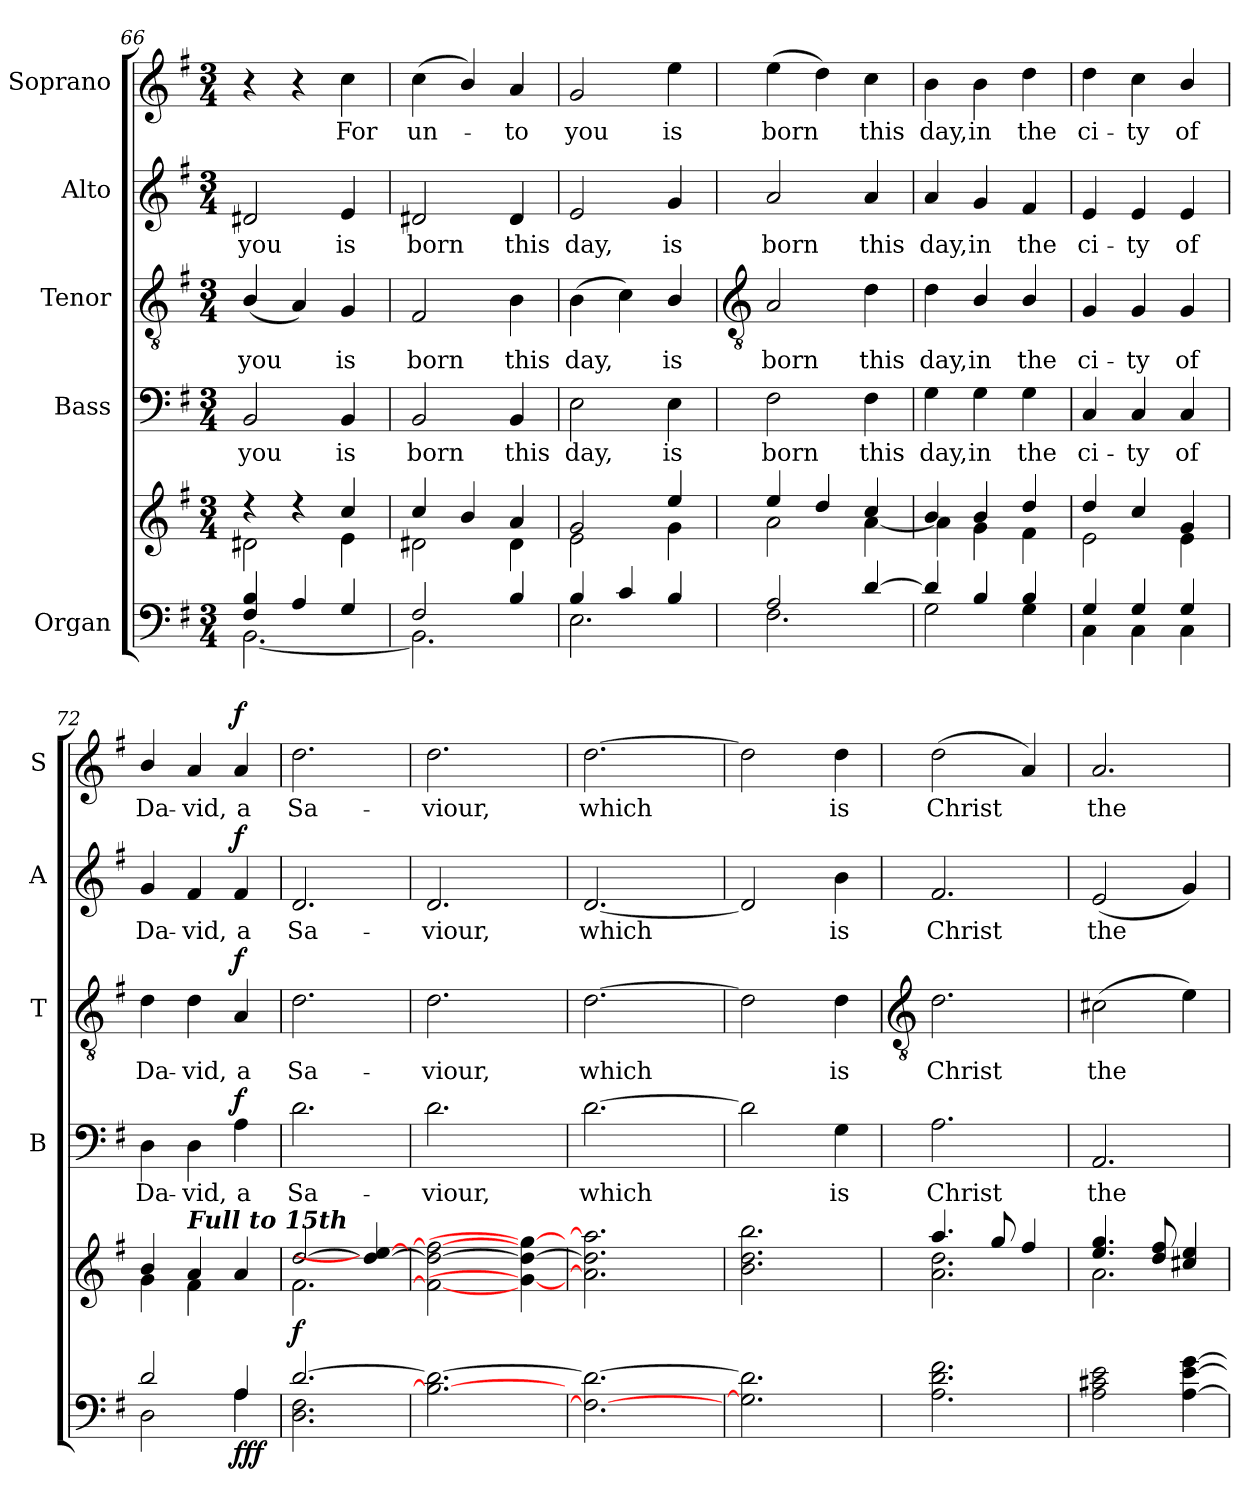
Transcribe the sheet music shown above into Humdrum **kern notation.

**kern	**kern	**dynam	**kern	**text	**dynam	**kern	**text	**dynam	**kern	**text	**dynam	**kern	**text	**dynam
*part5	*part5	*part5	*part4	*part4	*part4	*part3	*part3	*part3	*part2	*part2	*part2	*part1	*part1	*part1
*staff6	*staff5	*staff5/6	*staff4	*staff4	*staff4	*staff3	*staff3	*staff3	*staff2	*staff2	*staff2	*staff1	*staff1	*staff1
*I"Organ	*	*	*I"Bass	*	*	*I"Tenor	*	*	*I"Alto	*	*	*I"Soprano	*	*
*	*	*	*I'B	*	*	*I'T	*	*	*I'A	*	*	*I'S	*	*
*clefF4	*clefG2	*	*clefF4	*	*	*clefGv2	*	*	*clefG2	*	*	*clefG2	*	*
*k[f#]	*k[f#]	*	*k[f#]	*	*	*k[f#]	*	*	*k[f#]	*	*	*k[f#]	*	*
*G:	*G:	*	*G:	*	*	*G:	*	*	*G:	*	*	*G:	*	*
*M3/4	*M3/4	*	*M3/4	*	*	*M3/4	*	*	*M3/4	*	*	*M3/4	*	*
=66	=66	=66	=66	=66	=66	=66	=66	=66	=66	=66	=66	=66	=66	=66
*^	*^	*	*	*	*	*	*	*	*	*	*	*	*	*
!	!	!	!	!	!	!LO:LY:b	!	!	!LO:LY:b	!	!	!LO:LY:b	!	!	!	!
4F#/ 4B/	[2.BB\	4r	2d#X\	.	2BB/	you	.	(<4B/	you	.	2d#X/	you	.	4r	.	.
4A/	.	4r	.	.	.	.	.	4A/)	.	.	.	.	.	4r	.	.
!	!	!	!	!	!	!LO:LY:b	!	!	!LO:LY:b	!	!	!LO:LY:b	!	!	!LO:LY:b	!
4G/	.	4cc/	4e\	.	4BB/	is	.	4G/	is	.	4e/	is	.	4cc\	For	.
=67	=67	=67	=67	=67	=67	=67	=67	=67	=67	=67	=67	=67	=67	=67	=67	=67
!	!	!	!	!	!	!LO:LY:b	!	!	!LO:LY:b	!	!	!LO:LY:b	!	!	!LO:LY:b	!
2F#/	2.BB\]	4cc/	2d#X\	.	2BB/	born	.	2F#/	born	.	2d#X/	born	.	(<4cc\	un-	.
.	.	4b/	.	.	.	.	.	.	.	.	.	.	.	4b/)	.	.
!	!	!	!	!	!	!LO:LY:b	!	!	!LO:LY:b	!	!	!LO:LY:b	!	!	!LO:LY:b	!
4B/	.	4a/	4d#\	.	4BB/	this	.	4B\	this	.	4d#/	this	.	4a/	to	.
=68	=68	=68	=68	=68	=68	=68	=68	=68	=68	=68	=68	=68	=68	=68	=68	=68
!	!	!	!	!	!	!LO:LY:b	!	!	!LO:LY:b	!	!	!LO:LY:b	!	!	!LO:LY:b	!
4B/	2.E\	2g/	2e\	.	2E\	day,	.	(>4B\	day,	.	2e/	day,	.	2g/	you	.
4c/	.	.	.	.	.	.	.	4c\)	.	.	.	.	.	.	.	.
!	!	!	!	!	!	!LO:LY:b	!	!	!LO:LY:b	!	!	!LO:LY:b	!	!	!LO:LY:b	!
4B/	.	4ee/	4g\	.	4E\	is	.	4B/	is	.	4g/	is	.	4ee\	is	.
!!LO:LB:g=z
=69	=69	=69	=69	=69	=69	=69	=69	=69	=69	=69	=69	=69	=69	=69	=69	=69
*	*	*	*	*	*	*	*	*clefGv2	*	*	*	*	*	*	*	*
!	!	!	!	!	!	!LO:LY:b	!	!	!LO:LY:b	!	!	!LO:LY:b	!	!	!LO:LY:b	!
2A/	2.F#\	4ee/	2a\	.	2F#\	born	.	2A/	born	.	2a/	born	.	(>4ee\	born	.
.	.	4dd/	.	.	.	.	.	.	.	.	.	.	.	4dd\)	.	.
!	!	!	!	!	!	!LO:LY:b	!	!	!LO:LY:b	!	!	!LO:LY:b	!	!	!LO:LY:b	!
[4d/	.	4cc/	[4a\	.	4F#\	this	.	4d\	this	.	4a/	this	.	4cc\	this	.
=70	=70	=70	=70	=70	=70	=70	=70	=70	=70	=70	=70	=70	=70	=70	=70	=70
!	!	!	!	!	!	!LO:LY:b	!	!	!LO:LY:b	!	!	!LO:LY:b	!	!	!LO:LY:b	!
4d/]	2G\	4b/	4a\]	.	4G\	day,	.	4d\	day,	.	4a/	day,	.	4b\	day,	.
!	!	!	!	!	!	!LO:LY:b	!	!	!LO:LY:b	!	!	!LO:LY:b	!	!	!LO:LY:b	!
4B/	.	4b/	4g\	.	4G\	in	.	4B/	in	.	4g/	in	.	4b\	in	.
!	!	!	!	!	!	!LO:LY:b	!	!	!LO:LY:b	!	!	!LO:LY:b	!	!	!LO:LY:b	!
4B/	4G\	4dd/	4f#\	.	4G\	the	.	4B/	the	.	4f#/	the	.	4dd\	the	.
=71	=71	=71	=71	=71	=71	=71	=71	=71	=71	=71	=71	=71	=71	=71	=71	=71
!	!	!	!	!	!	!LO:LY:b	!	!	!LO:LY:b	!	!	!LO:LY:b	!	!	!LO:LY:b	!
4G/	4C\	4dd/	2e\	.	4C/	ci-	.	4G/	ci-	.	4e/	ci-	.	4dd\	ci-	.
!	!	!	!	!	!	!LO:LY:b	!	!	!LO:LY:b	!	!	!LO:LY:b	!	!	!LO:LY:b	!
4G/	4C\	4cc/	.	.	4C/	-ty	.	4G/	-ty	.	4e/	-ty	.	4cc\	-ty	.
!	!	!	!	!	!	!LO:LY:b	!	!	!LO:LY:b	!	!	!LO:LY:b	!	!	!LO:LY:b	!
4G/	4C\	4g/	4e\	.	4C/	of	.	4G/	of	.	4e/	of	.	4b/	of	.
=72	=72	=72	=72	=72	=72	=72	=72	=72	=72	=72	=72	=72	=72	=72	=72	=72
!	!	!	!	!	!	!LO:LY:b	!	!	!LO:LY:b	!	!	!LO:LY:b	!	!	!LO:LY:b	!
2d/	2D\	4b/	4g\	.	4D\	Da-	.	4d\	Da-	.	4g/	Da-	.	4b/	Da-	.
!	!	!LO:TX:a:Bi:t=Full to 15th	!	!	!	!	!	!	!	!	!	!	!	!	!	!
!	!	!	!	!	!	!LO:LY:b	!	!	!LO:LY:b	!	!	!LO:LY:b	!	!	!LO:LY:b	!
.	.	4a/	4f#\	.	4D\	-vid,	.	4d\	-vid,	.	4f#/	-vid,	.	4a/	-vid,	.
!	!	!	!	!LO:DY:b=2	!	!LO:LY:b	!	!	!LO:LY:b	!	!	!LO:LY:b	!	!	!LO:LY:b	!
!	!	!	!	!LO:DY:n=1:b=2	!	!	!	!	!	!	!	!	!	!	!	!
!	!	!	!	!LO:DY:n=2:b	!	!	!LO:DY:b	!	!	!LO:DY:b	!	!	!LO:DY:b	!	!	!LO:DY:b
4A/	4A\	4a/	4ryy	f f f	4A\	a	f	4A/	a	f	4f#/	a	f	4a/	a	f
=73	=73	=73	=73	=73	=73	=73	=73	=73	=73	=73	=73	=73	=73	=73	=73	=73
!	!	!	!	!LO:DY:b	!	!LO:LY:b	!	!	!LO:LY:b	!	!	!LO:LY:b	!	!	!LO:LY:b	!
[2.d/	2.D\ 2.F#\	[2dd/	2.f#\	f	2.d\	Sa-	.	2.d\	Sa-	.	2.d/	Sa-	.	2.dd\	Sa-	.
.	.	4dd/_ 4ee/_	.	.	.	.	.	.	.	.	.	.	.	.	.	.
=74	=74	=74	=74	=74	=74	=74	=74	=74	=74	=74	=74	=74	=74	=74	=74	=74
!	!	!	!	!	!	!LO:LY:b	!	!	!LO:LY:b	!	!	!LO:LY:b	!	!	!LO:LY:b	!
2.B\_ 2.d\_	2.ryy	2f#\_ 2dd\_ 2ff#\_	4ryy	.	2.d\	-viour,	.	2.d\	-viour,	.	2.d/	-viour,	.	2.dd\	-viour,	.
.	.	.	4ryy	.	.	.	.	.	.	.	.	.	.	.	.	.
.	.	4g\_ 4dd\_ 4gg\_	4ryy	.	.	.	.	.	.	.	.	.	.	.	.	.
=75	=75	=75	=75	=75	=75	=75	=75	=75	=75	=75	=75	=75	=75	=75	=75	=75
!	!	!	!	!	!	!LO:LY:b	!	!	!LO:LY:b	!	!	!LO:LY:b	!	!	!LO:LY:b	!
2.F#\_ 2.d\_	2.ryy	2.a\] 2.dd\] 2.aa\]	4ryy	.	[2.d\	which	.	[2.d\	which	.	[2.d/	which	.	[2.dd\	which	.
.	.	.	4ryy	.	.	.	.	.	.	.	.	.	.	.	.	.
.	.	.	4ryy	.	.	.	.	.	.	.	.	.	.	.	.	.
=76	=76	=76	=76	=76	=76	=76	=76	=76	=76	=76	=76	=76	=76	=76	=76	=76
2.G\] 2.d\]	2.ryy	2.b\ 2.dd\ 2.bb\	4ryy	.	2d\]	.	.	2d\]	.	.	2d/]	.	.	2dd\]	.	.
.	.	.	4ryy	.	.	.	.	.	.	.	.	.	.	.	.	.
!	!	!	!	!	!	!LO:LY:b	!	!	!LO:LY:b	!	!	!LO:LY:b	!	!	!LO:LY:b	!
.	.	.	4ryy	.	4G\	is	.	4d\	is	.	4b\	is	.	4dd\	is	.
!!LO:LB:g=z
=77	=77	=77	=77	=77	=77	=77	=77	=77	=77	=77	=77	=77	=77	=77	=77	=77
*	*	*	*	*	*	*	*	*clefGv2	*	*	*	*	*	*	*	*
!	!	!	!	!	!	!LO:LY:b	!	!	!LO:LY:b	!	!	!LO:LY:b	!	!	!LO:LY:b	!
2.A\ 2.d\ 2.f#\	2.ryy	4.aa/	2.a\ 2.dd\	.	2.A\	Christ	.	2.d\	Christ	.	2.f#/	Christ	.	(<2dd\	Christ	.
.	.	8gg/	.	.	.	.	.	.	.	.	.	.	.	.	.	.
.	.	4ff#/	.	.	.	.	.	.	.	.	.	.	.	4a/)	.	.
=78	=78	=78	=78	=78	=78	=78	=78	=78	=78	=78	=78	=78	=78	=78	=78	=78
!	!	!	!	!	!	!LO:LY:b	!	!	!LO:LY:b	!	!	!LO:LY:b	!	!	!LO:LY:b	!
2A\ 2c#X\ 2e\	2.ryy	4.ee/ 4.gg/	2.a\	.	2.AA/	the	.	(>2c#X\	the	.	(<2e/	the	.	2.a/	the	.
.	.	8dd/ 8ff#/	.	.	.	.	.	.	.	.	.	.	.	.	.	.
[4A\ [4e\ [4g\	.	4cc#X/ 4ee/	.	.	.	.	.	4e\)	.	.	4g/)	.	.	.	.	.
*v	*v	*	*	*	*	*	*	*	*	*	*	*	*	*	*	*
*	*v	*v	*	*	*	*	*	*	*	*	*	*	*	*	*
=	=	=	=	=	=	=	=	=	=	=	=	=	=	=
*-	*-	*-	*-	*-	*-	*-	*-	*-	*-	*-	*-	*-	*-	*-
